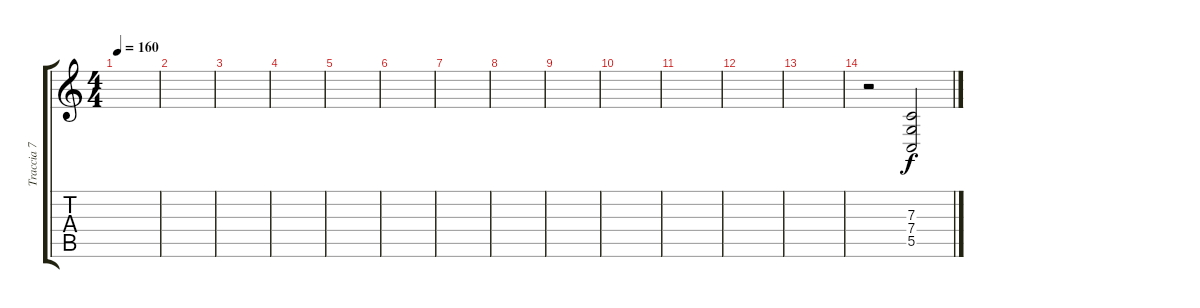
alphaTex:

\track ("Traccia 7" "Traccia 7") {instrument reversecymbal}
\staff {score tabs}
\tuning (D4 A3 F3 C3 G2 C2) {hide}
\ts (4 4)
\tempo 160
\clef g2
\ks c
|
|
|
|
|
|
|
|
|
|
|
|
|
r.2 (7.3 7.4 5.5).2
